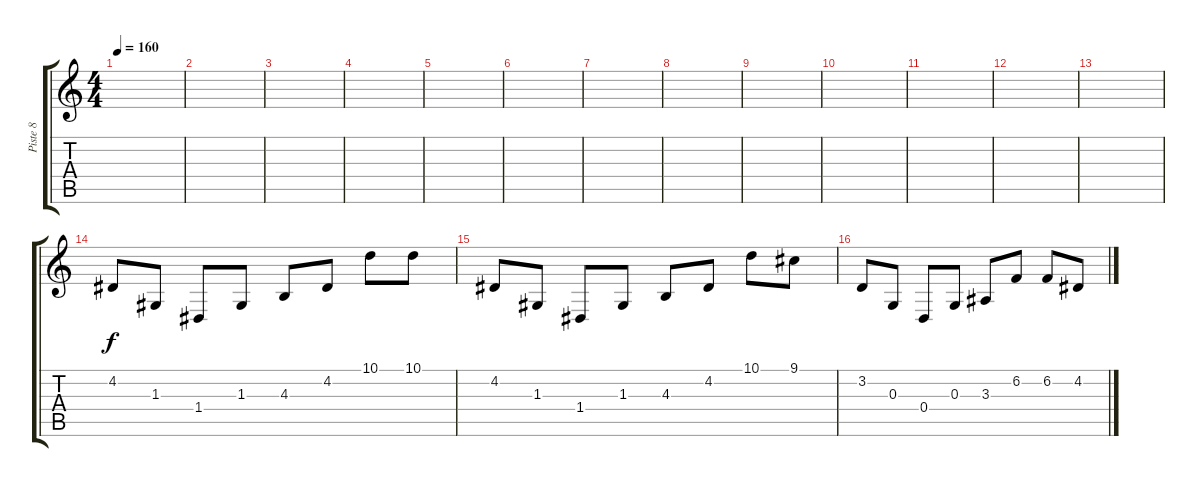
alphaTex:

\track ("Piste 8" "Piste 8") {instrument harpsichord}
\staff {score tabs}
\tuning (E4 B3 G3 D3 A2 E2) {hide}
\ts (4 4)
\tempo 160
\clef g2
\ks c
|
|
|
|
|
|
|
|
|
|
|
|
|
4.2.8 1.3.8 1.4.8 1.3.8 4.3.8 4.2.8 10.1.8 10.1.8 |
4.2.8 1.3.8 1.4.8 1.3.8 4.3.8 4.2.8 10.1.8 9.1.8 |
3.2.8 0.3.8 0.4.8 0.3.8 3.3.8 6.2.8 6.2.8 4.2.8
